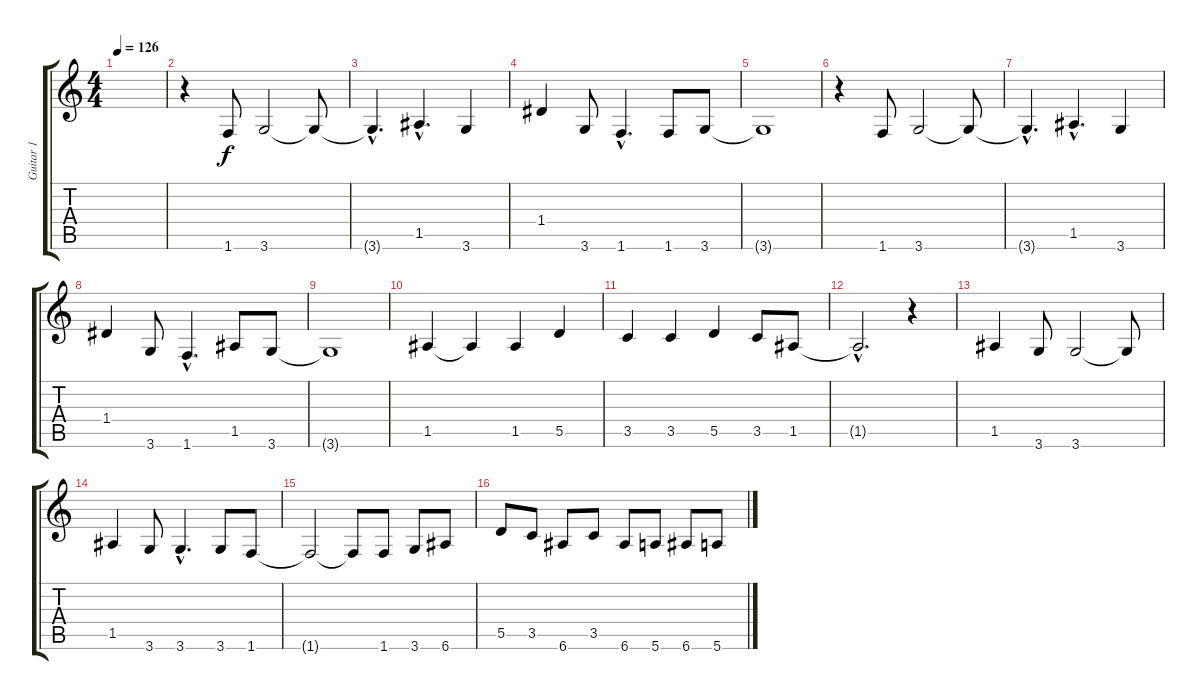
\track ("Guitar 1" "Guitar 1") {instrument distortionguitar}
\staff {score tabs}
\tuning (E4 B3 G3 D3 A2 E2) {hide}
\ts (4 4)
\tempo 126
\clef g2
\ks c
|
r.4{instrument electricguitarclean} 1.6.8 3.6.2 3.6{t}.8 |
3.6{hac t}.4{d} 1.5{hac}.4{d} 3.6.4 |
1.4.4 3.6.8 1.6{hac}.4{d} 1.6.8 3.6.8 |
3.6{t}.1 |
r.4 1.6.8 3.6.2 3.6{t}.8 |
3.6{hac t}.4{d} 1.5{hac}.4{d} 3.6.4 |
1.4.4 3.6.8 1.6{hac}.4{d} 1.5.8 3.6.8 |
3.6{t}.1 |
1.5.4 1.5{t}.4 1.5.4 5.5.4 |
3.5.4 3.5.4 5.5.4 3.5.8 1.5.8 |
1.5{hac t}.2{d} r.4 |
1.5.4 3.6.8 3.6.2 3.6{t}.8 |
1.5.4 3.6.8 3.6{hac}.4{d} 3.6.8 1.6.8 |
1.6{t}.2 1.6{t}.8 1.6.8 3.6.8 6.6.8 |
5.5.8 3.5.8 6.6.8 3.5.8 6.6.8 5.6.8 6.6.8 5.6.8
